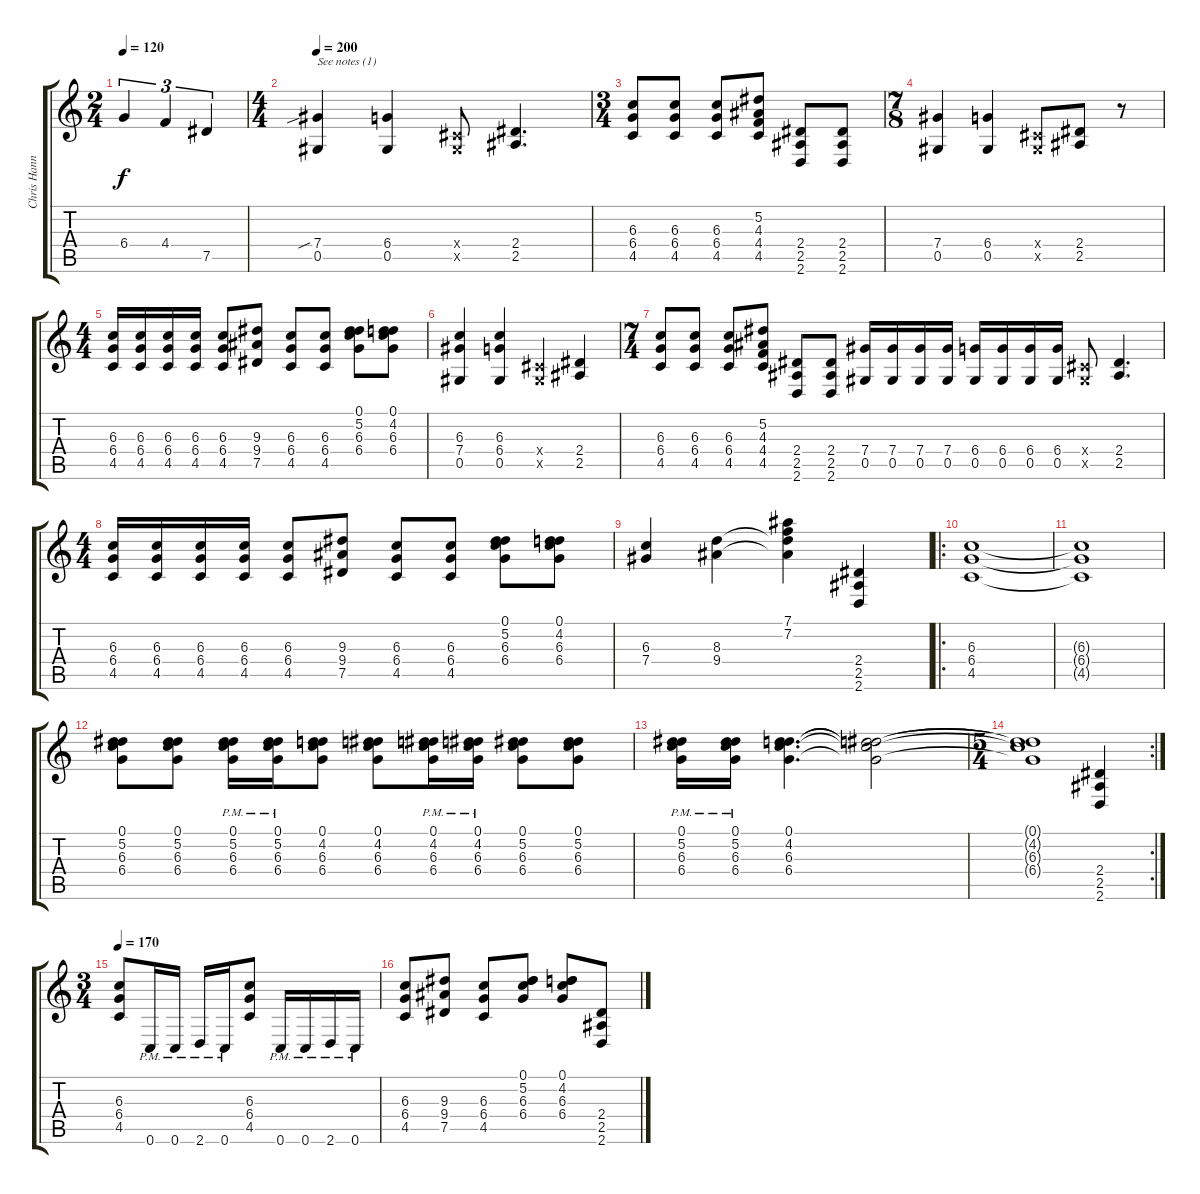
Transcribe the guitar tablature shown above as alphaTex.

\track ("Chris Hannah" "Chris Hann") {instrument distortionguitar}
\staff {score tabs}
\tuning (Eb4 Bb3 Gb3 Db3 Ab2 C2) {hide}
\ts (2 4)
\tempo 120
\clef g2
\ks c
6.4.4{tu (3 2) dy f} 4.4.4{tu (3 2)} 7.5.4{tu (3 2)} |
\ts (4 4)
\tempo 200
(7.4{sib} 0.5).4{txt "See notes (1)"} (6.4 0.5).4 (0.4{x} 0.5{x}).8 (2.4 2.5).4{d} |
\ts (3 4)
(6.3 6.4 4.5).8 (6.3 6.4 4.5).8 (6.3 6.4 4.5).8 (5.2 4.3 4.4 4.5).8 (2.4 2.5 2.6).8 (2.4 2.5 2.6).8 |
\ts (7 8)
(7.4 0.5).4 (6.4 0.5).4 (0.4{x} 0.5{x}).8 (2.4 2.5).8 r.8 |
\ts (4 4)
(6.3 6.4 4.5).16 (6.3 6.4 4.5).16 (6.3 6.4 4.5).16 (6.3 6.4 4.5).16 (6.3 6.4 4.5).8 (9.3 9.4 7.5).8 (6.3 6.4 4.5).8 (6.3 6.4 4.5).8 (0.1 5.2 6.3 6.4).8 (0.1 4.2 6.3 6.4).8 |
(6.3 7.4 0.5).4 (6.3 6.4 0.5).4 (0.4{x} 0.5{x}).4 (2.4 2.5).4 |
\ts (7 4)
(6.3 6.4 4.5).8 (6.3 6.4 4.5).8 (6.3 6.4 4.5).8 (5.2 4.3 4.4 4.5).8 (2.4 2.5 2.6).8 (2.4 2.5 2.6).8 (7.4 0.5).16 (7.4 0.5).16 (7.4 0.5).16 (7.4 0.5).16 (6.4 0.5).16 (6.4 0.5).16 (6.4 0.5).16 (6.4 0.5).16 (0.4{x} 0.5{x}).8 (2.4 2.5).4{d} |
\ts (4 4)
(6.3 6.4 4.5).16 (6.3 6.4 4.5).16 (6.3 6.4 4.5).16 (6.3 6.4 4.5).16 (6.3 6.4 4.5).8 (9.3 9.4 7.5).8 (6.3 6.4 4.5).8 (6.3 6.4 4.5).8 (0.1 5.2 6.3 6.4).8 (0.1 4.2 6.3 6.4).8 |
(6.3 7.4).4 (8.3 9.4).4 (7.1 7.2 8.3{t} 9.4{t}).4 (2.4 2.5 2.6).4 |
\ro
(6.3 6.4 4.5).1 |
(6.3{t} 6.4{t} 4.5{t}).1 |
(0.1 5.2 6.3 6.4).8 (0.1 5.2 6.3 6.4).8 (0.1{pm} 5.2{pm} 6.3{pm} 6.4{pm}).16 (0.1{pm} 5.2{pm} 6.3{pm} 6.4{pm}).16 (0.1 4.2 6.3 6.4).8 (0.1 4.2 6.3 6.4).8 (0.1{pm} 4.2{pm} 6.3{pm} 6.4{pm}).16 (0.1{pm} 4.2{pm} 6.3{pm} 6.4{pm}).16 (0.1 5.2 6.3 6.4).8 (0.1 5.2 6.3 6.4).8 |
(0.1{pm} 5.2{pm} 6.3{pm} 6.4{pm}).16 (0.1{pm} 5.2{pm} 6.3{pm} 6.4{pm}).16 (0.1 4.2 6.3 6.4).4{d} (0.1{t} 4.2{t} 6.3{t} 6.4{t}).2 |
\rc 2
\ts (5 4)
(0.1{t} 4.2{t} 6.3{t} 6.4{t}).1 (2.4 2.5 2.6).4 |
\ts (3 4)
\tempo 170
(6.3 6.4 4.5).8 0.6{pm}.16 0.6{pm}.16 2.6{pm}.16 0.6{pm}.16 (6.3 6.4 4.5).8 0.6{pm}.16 0.6{pm}.16 2.6{pm}.16 0.6{pm}.16 |
(6.3 6.4 4.5).8 (9.3 9.4 7.5).8 (6.3 6.4 4.5).8 (0.1 5.2 6.3 6.4).8 (0.1 4.2 6.3 6.4).8 (2.4 2.5 2.6).8
